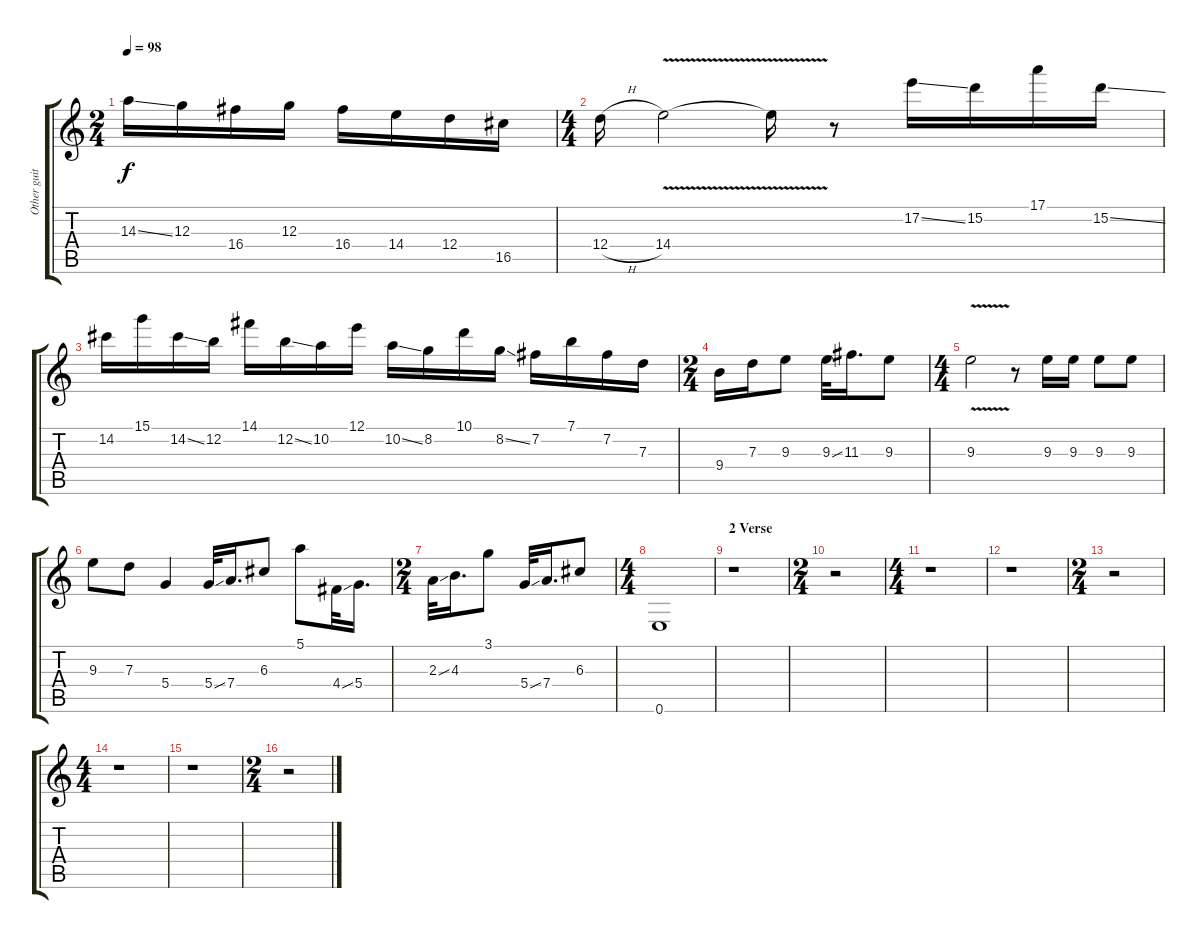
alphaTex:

\track ("Other guitar 3" "Other guit") {instrument overdrivenguitar}
\staff {score tabs}
\tuning (E4 B3 G3 D3 A2 E2) {hide}
\ts (2 4)
\tempo 98
\clef g2
\ks c
14.3{ss}.16{dy f} 12.3.16 16.4.16 12.3.16 16.4.16 14.4.16 12.4.16 16.5.16 |
\ts (4 4)
12.4{h}.16 14.4{v}.2 14.4{t}.16 r.8 17.2{ss}.16 15.2.16 17.1.16 15.2{ss}.16 |
14.2.16 15.1.16 14.2{ss}.16 12.2.16 14.1.16 12.2{ss}.16 10.2.16 12.1.16 10.2{ss}.16 8.2.16 10.1.16 8.2{ss}.16 7.2.16 7.1.16 7.2.16 7.3.16 |
\ts (2 4)
9.4.16 7.3.16 9.3.8 9.3{ss}.32 11.3.16{d} 9.3.8 |
\ts (4 4)
9.3{v}.2 r.8 9.3.16 9.3.16 9.3.8 9.3.8 |
9.3.8 7.3.8 5.4.4 5.4{ss}.32 7.4.16{d} 6.3.8 5.1.8 4.4{ss}.32 5.4.16{d} |
\ts (2 4)
2.3{ss}.32 4.3.16{d} 3.1.8 5.4{ss}.32 7.4.16{d} 6.3.8 |
\ts (4 4)
0.6.1{instrument electricguitarclean} |
\section ("" "2 Verse")
r.1 |
\ts (2 4)
r.2 |
\ts (4 4)
r.1 |
r.1 |
\ts (2 4)
r.2 |
\ts (4 4)
r.1 |
r.1 |
\ts (2 4)
r.2
